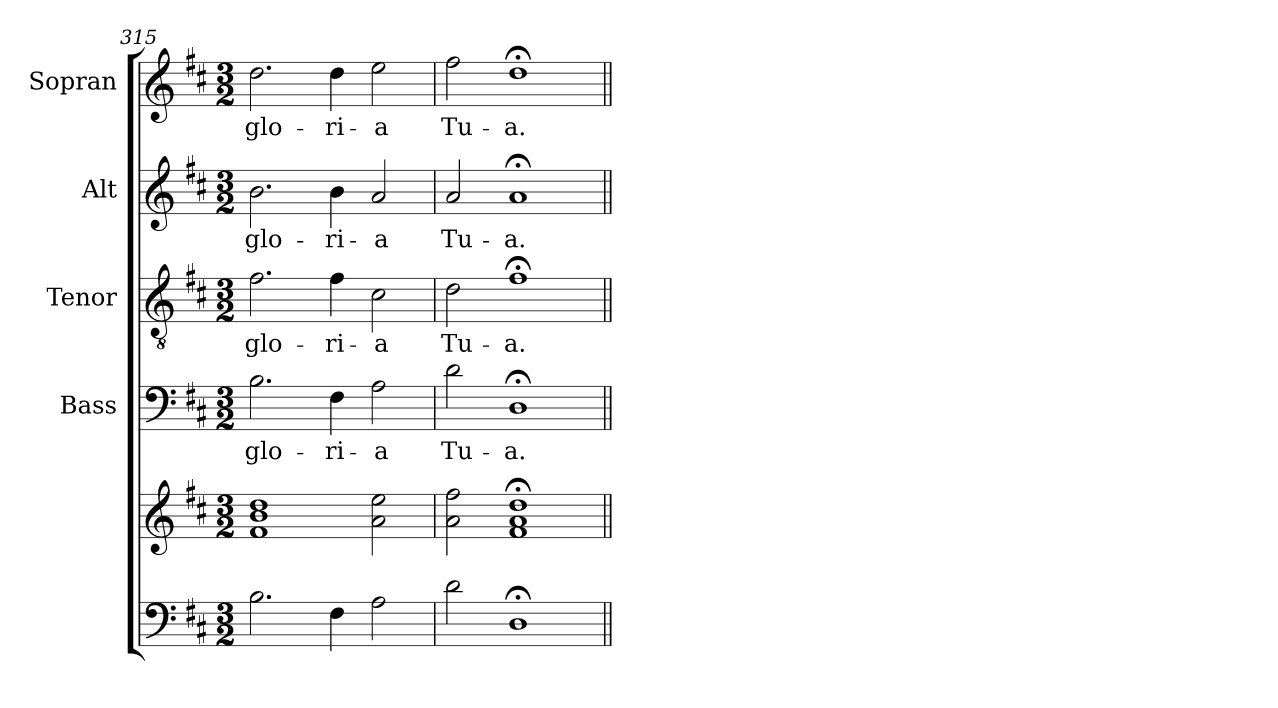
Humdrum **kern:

**kern	**kern	**kern	**text	**kern	**text	**kern	**text	**kern	**text
*part5	*part5	*part4	*part4	*part3	*part3	*part2	*part2	*part1	*part1
*staff6	*staff5	*staff4	*staff4	*staff3	*staff3	*staff2	*staff2	*staff1	*staff1
*	*	*I"Bass	*	*I"Tenor	*	*I"Alt	*	*I"Sopran	*
*	*	*I'B.	*	*I'T.	*	*I'A.	*	*I'S.	*
*clefF4	*clefG2	*clefF4	*	*clefGv2	*	*clefG2	*	*clefG2	*
*k[f#c#]	*k[f#c#]	*k[f#c#]	*	*k[f#c#]	*	*k[f#c#]	*	*k[f#c#]	*
*D:	*D:	*D:	*	*D:	*	*D:	*	*D:	*
*M3/2	*M3/2	*M3/2	*	*M3/2	*	*M3/2	*	*M3/2	*
=315	=315	=315	=315	=315	=315	=315	=315	=315	=315
!	!	!	!LO:LY:b	!	!LO:LY:b	!	!LO:LY:b	!	!LO:LY:b
2.B\	1f# 1b 1dd	2.B\	glo-	2.f#\	glo-	2.b\	glo-	2.dd\	glo-
!	!	!	!LO:LY:b	!	!LO:LY:b	!	!LO:LY:b	!	!LO:LY:b
4F#\	.	4F#\	-ri-	4f#\	-ri-	4b\	-ri-	4dd\	-ri-
!	!	!	!LO:LY:b	!	!LO:LY:b	!	!LO:LY:b	!	!LO:LY:b
2A\	2a\ 2ee\	2A\	-a	2c#\	-a	2a/	-a	2ee\	-a
=316	=316	=316	=316	=316	=316	=316	=316	=316	=316
!	!	!	!LO:LY:b	!	!LO:LY:b	!	!LO:LY:b	!	!LO:LY:b
2d\	2a\ 2ff#\	2d\	Tu-	2d\	Tu-	2a/	Tu-	2ff#\	Tu-
!	!	!	!LO:LY:b	!	!LO:LY:b	!	!LO:LY:b	!	!LO:LY:b
1D;<	1f#;< 1a;< 1dd;<	1D;<	-a.	1f#;<	-a.	1a;<	-a.	1dd;<	-a.
=||	=||	=||	=||	=||	=||	=||	=||	=||	=||
*-	*-	*-	*-	*-	*-	*-	*-	*-	*-
